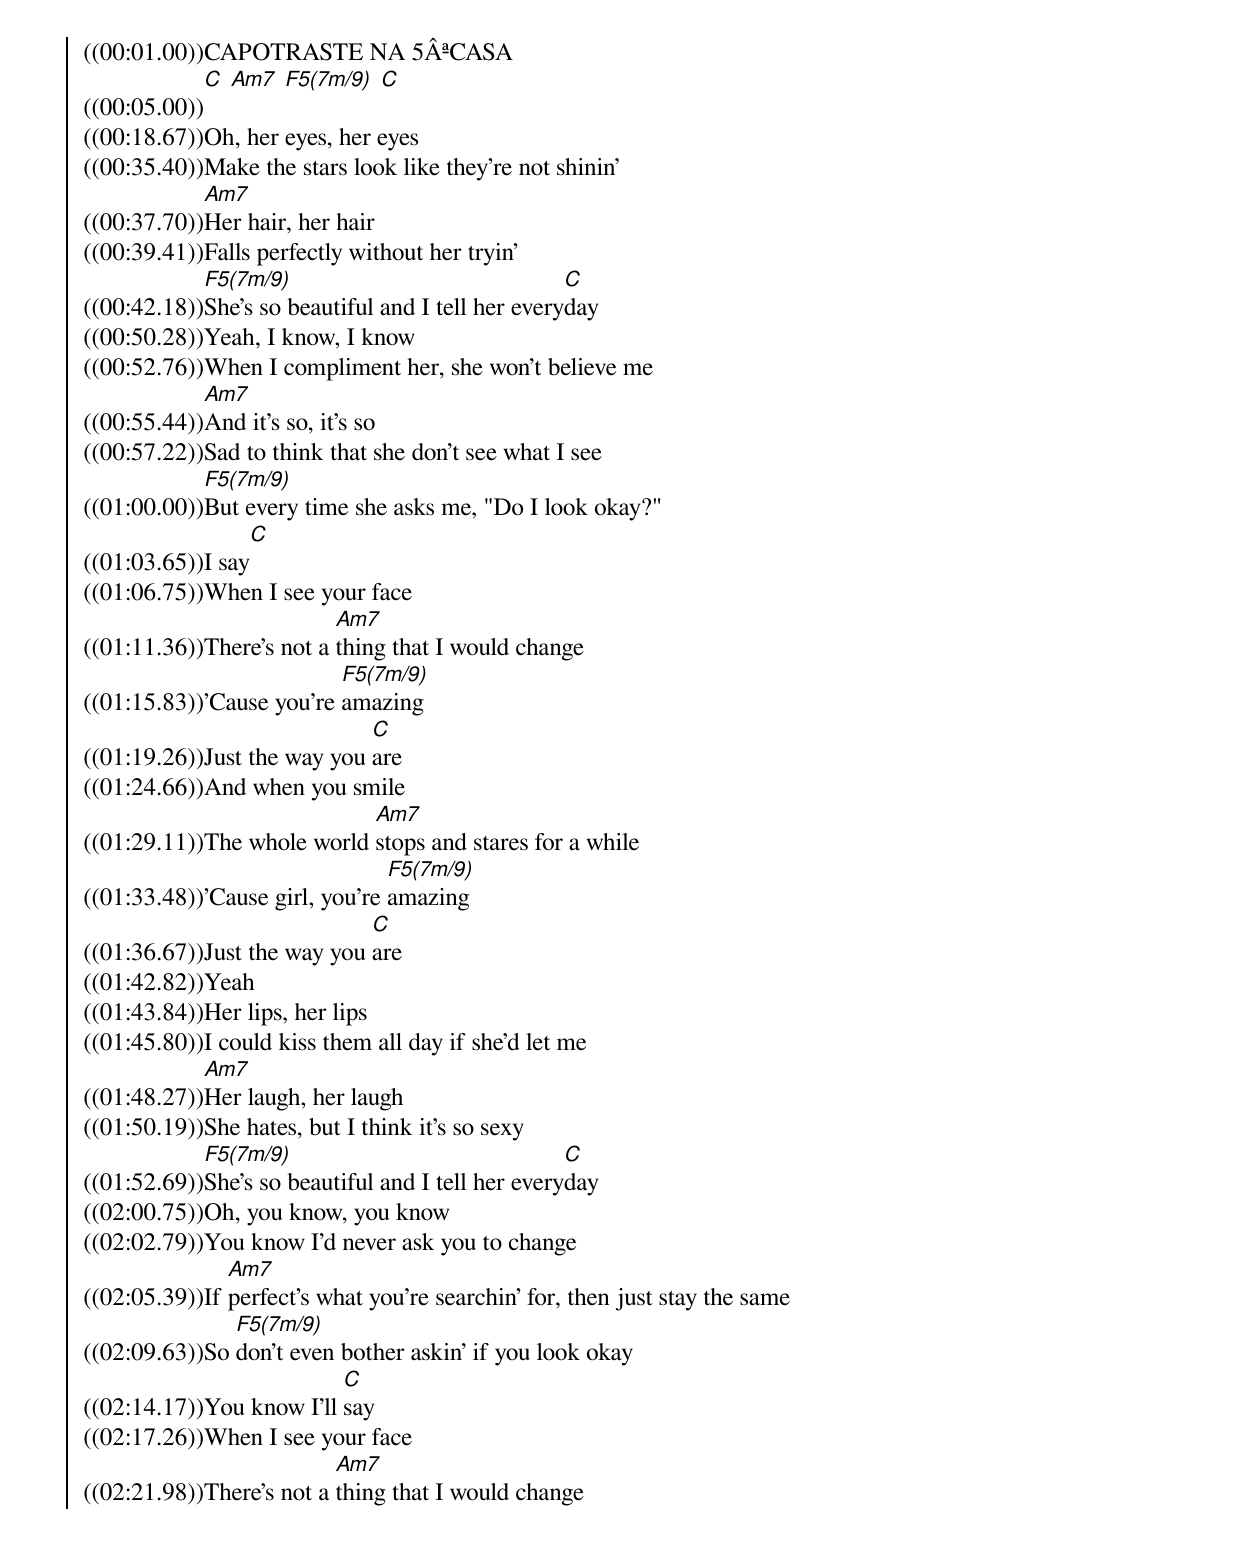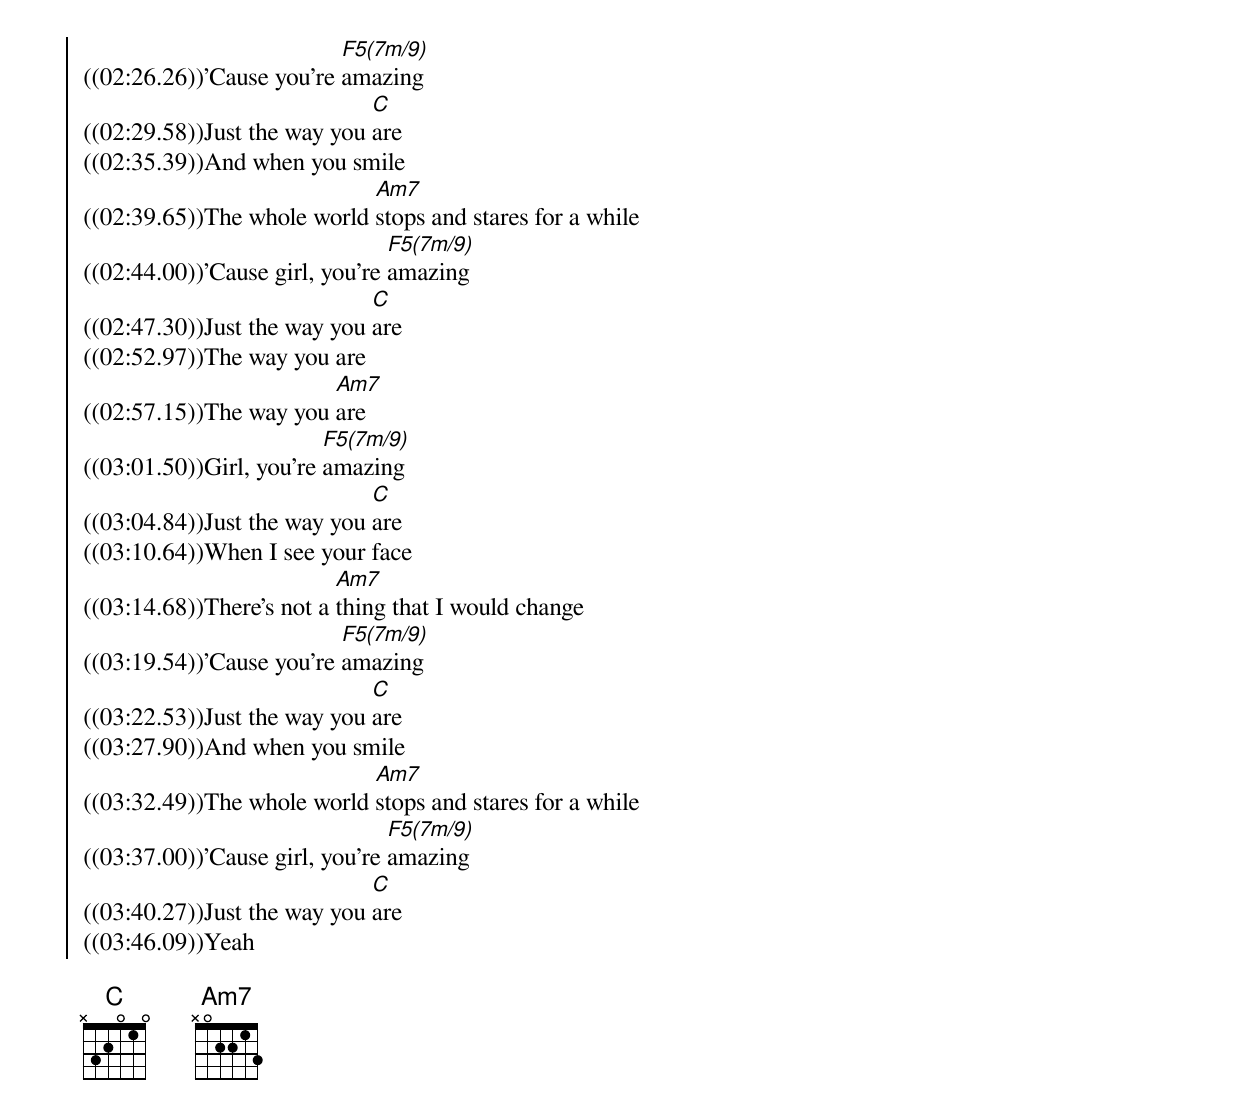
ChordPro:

{soc}
((00:01.00))CAPOTRASTE NA 5ÂªCASA
((00:05.00))[C] [Am7] [F5(7m/9)] [C]
((00:18.67))Oh, her eyes, her eyes
((00:35.40))Make the stars look like they're not shinin'
((00:37.70))[Am7]Her hair, her hair
((00:39.41))Falls perfectly without her tryin'
((00:42.18))[F5(7m/9)]She's so beautiful and I tell her every[C]day
((00:50.28))Yeah, I know, I know
((00:52.76))When I compliment her, she won't believe me
((00:55.44))[Am7]And it's so, it's so
((00:57.22))Sad to think that she don't see what I see
((01:00.00))[F5(7m/9)]But every time she asks me, "Do I look okay?"
((01:03.65))I say[C]
((01:06.75))When I see your face
((01:11.36))There's not a [Am7]thing that I would change
((01:15.83))'Cause you're [F5(7m/9)]amazing
((01:19.26))Just the way you [C]are
((01:24.66))And when you smile
((01:29.11))The whole world [Am7]stops and stares for a while
((01:33.48))'Cause girl, you're [F5(7m/9)]amazing
((01:36.67))Just the way you [C]are
((01:42.82))Yeah
((01:43.84))Her lips, her lips
((01:45.80))I could kiss them all day if she'd let me
((01:48.27))[Am7]Her laugh, her laugh
((01:50.19))She hates, but I think it's so sexy
((01:52.69))[F5(7m/9)]She's so beautiful and I tell her every[C]day
((02:00.75))Oh, you know, you know
((02:02.79))You know I'd never ask you to change
((02:05.39))If [Am7]perfect's what you're searchin' for, then just stay the same
((02:09.63))So [F5(7m/9)]don't even bother askin' if you look okay
((02:14.17))You know I'll [C]say
((02:17.26))When I see your face
((02:21.98))There's not a [Am7]thing that I would change
((02:26.26))'Cause you're [F5(7m/9)]amazing
((02:29.58))Just the way you [C]are
((02:35.39))And when you smile
((02:39.65))The whole world [Am7]stops and stares for a while
((02:44.00))'Cause girl, you're [F5(7m/9)]amazing
((02:47.30))Just the way you [C]are
((02:52.97))The way you are
((02:57.15))The way you [Am7]are
((03:01.50))Girl, you're [F5(7m/9)]amazing
((03:04.84))Just the way you [C]are
((03:10.64))When I see your face
((03:14.68))There's not a [Am7]thing that I would change
((03:19.54))'Cause you're [F5(7m/9)]amazing
((03:22.53))Just the way you [C]are
((03:27.90))And when you smile
((03:32.49))The whole world [Am7]stops and stares for a while
((03:37.00))'Cause girl, you're [F5(7m/9)]amazing
((03:40.27))Just the way you [C]are
((03:46.09))Yeah

{eoc}
